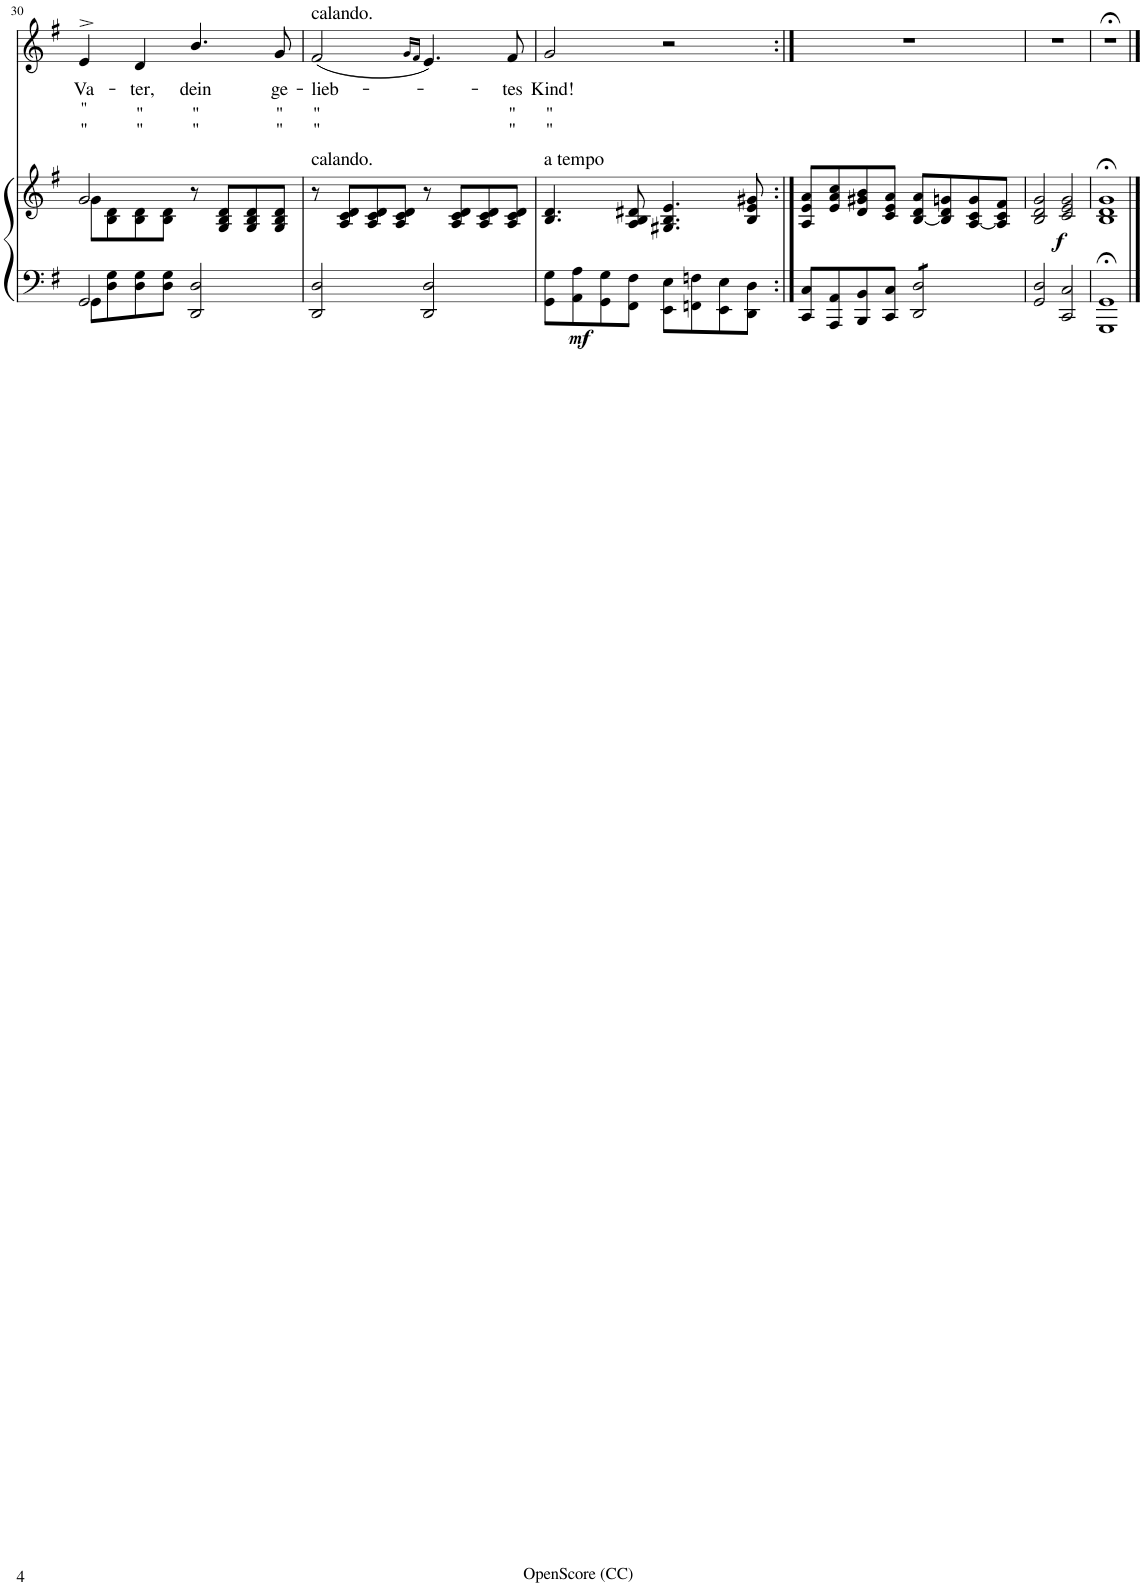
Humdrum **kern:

**kern	**kern	**dynam	**kern	**text	**text	**text
*part2	*part2	*part2	*part1	*part1	*part1	*part1
*staff3	*staff2	*staff2/3	*staff1	*staff1	*staff1	*staff1
*I"Pianoforte	*	*	*I"Gesang Voice	*	*	*
*I'Pno	*	*	*	*	*	*
!!LO:PB:g=z
*clefF4	*clefG2	*	*clefG2	*	*	*
*k[f#]	*k[f#]	*	*k[f#]	*	*	*
*M4/4	*M4/4	*	*M4/4	*	*	*
=30	=30	=30	=30	=30	=30	=30
*^	*^	*	*	*	*	*
!	!	!	!	!	!	!LO:LY:b	!LO:LY:b	!LO:LY:b
2GG/	8GG\L	2g/	8g\L	.	4e^>/	Va-	"	"
.	8D\ 8G\	.	8B\ 8d\	.	.	.	.	.
!	!	!	!	!	!	!LO:LY:b	!LO:LY:b	!LO:LY:b
.	8D\ 8G\	.	8B\ 8d\	.	4d/	-ter,	"	"
.	8D\ 8G\J	.	8B\ 8d\J	.	.	.	.	.
!	!	!	!	!	!	!LO:LY:b	!LO:LY:b	!LO:LY:b
2DD/ 2D/	2ryy	8r	2ryy	.	4.b/	dein	"	"
.	.	8G/ 8B/ 8d/L	.	.	.	.	.	.
.	.	8G/ 8B/ 8d/	.	.	.	.	.	.
!	!	!	!	!	!	!LO:LY:b	!LO:LY:b	!LO:LY:b
.	.	8G/ 8B/ 8d/J	.	.	8g/	ge-	"	"
*v	*v	*	*	*	*	*	*	*
*	*v	*v	*	*	*	*	*
=31	=31	=31	=31	=31	=31	=31
!	!	!	!LO:TX:a:t=calando.	!	!	!
!	!LO:TX:a:t=calando.	!	!	!	!	!
!	!	!	!	!LO:LY:b	!LO:LY:b	!LO:LY:b
2DD/ 2D/	8r	.	(2f#/	-lieb-	"	"
.	8A/ 8c/ 8d/L	.	.	.	.	.
.	8A/ 8c/ 8d/	.	.	.	.	.
.	8A/ 8c/ 8d/J	.	.	.	.	.
.	.	.	16qg/LL	.	.	.
.	.	.	16qf#/JJ	.	.	.
2DD/ 2D/	8r	.	4.e/)	.	.	.
.	8A/ 8c/ 8d/L	.	.	.	.	.
.	8A/ 8c/ 8d/	.	.	.	.	.
!	!	!	!	!LO:LY:b	!LO:LY:b	!LO:LY:b
.	8A/ 8c/ 8d/J	.	8f#/	-tes	"	"
=32	=32	=32	=32	=32	=32	=32
!	!LO:TX:a:t=a tempo	!	!	!	!	!
!	!	!	!	!LO:LY:b	!LO:LY:b	!LO:LY:b
8GG\ 8G\L	4.B/ 4.d/	.	2g/	Kind!	"	"
!	!	!LO:DY:b=2	!	!	!	!
8AA\ 8A\	.	mf	.	.	.	.
8GG\ 8G\	.	.	.	.	.	.
8FF#\ 8F#\J	8A/ 8B/ 8d#X/	.	.	.	.	.
8EE\ 8E\L	4.G#X/ 4.B/ 4.e/	.	2r	.	.	.
8FFn\ 8Fn\	.	.	.	.	.	.
8EE\ 8E\	.	.	.	.	.	.
8DD\ 8D\J	8B/ 8e/ 8g#X/	.	.	.	.	.
=33:|!	=33:|!	=33:|!	=33:|!	=33:|!	=33:|!	=33:|!
8CC/ 8C/L	8A/ 8e/ 8a/L	.	1r	.	.	.
8AAA/ 8AA/	8e/ 8a/ 8cc/	.	.	.	.	.
8BBB/ 8BB/	8d/ 8g#X/ 8b/	.	.	.	.	.
8CC/ 8C/J	8c/ 8e/ 8a/J	.	.	.	.	.
*tremolo	*	*	*	*	*	*
8DD/ 8D/L	[8B/ 8d/ 8a/L	.	.	.	.	.
8DD/ 8D/	8B/] 8d/ 8gn/	.	.	.	.	.
8DD/ 8D/	[8A/ 8c/ 8g/	.	.	.	.	.
8DD/ 8D/J	8A/] 8c/ 8f#/J	.	.	.	.	.
*Xtremolo	*	*	*	*	*	*
=34	=34	=34	=34	=34	=34	=34
2GG/ 2D/	2B/ 2d/ 2g/	.	1r	.	.	.
!	!	!LO:DY:b	!	!	!	!
2CC/ 2C/	2c/ 2e/ 2g/	f	.	.	.	.
=35	=35	=35	=35	=35	=35	=35
1GGG;< 1GG;<	1B;< 1d;< 1g;<	.	1r;<	.	.	.
==	==	==	==	==	==	==
*-	*-	*-	*-	*-	*-	*-
